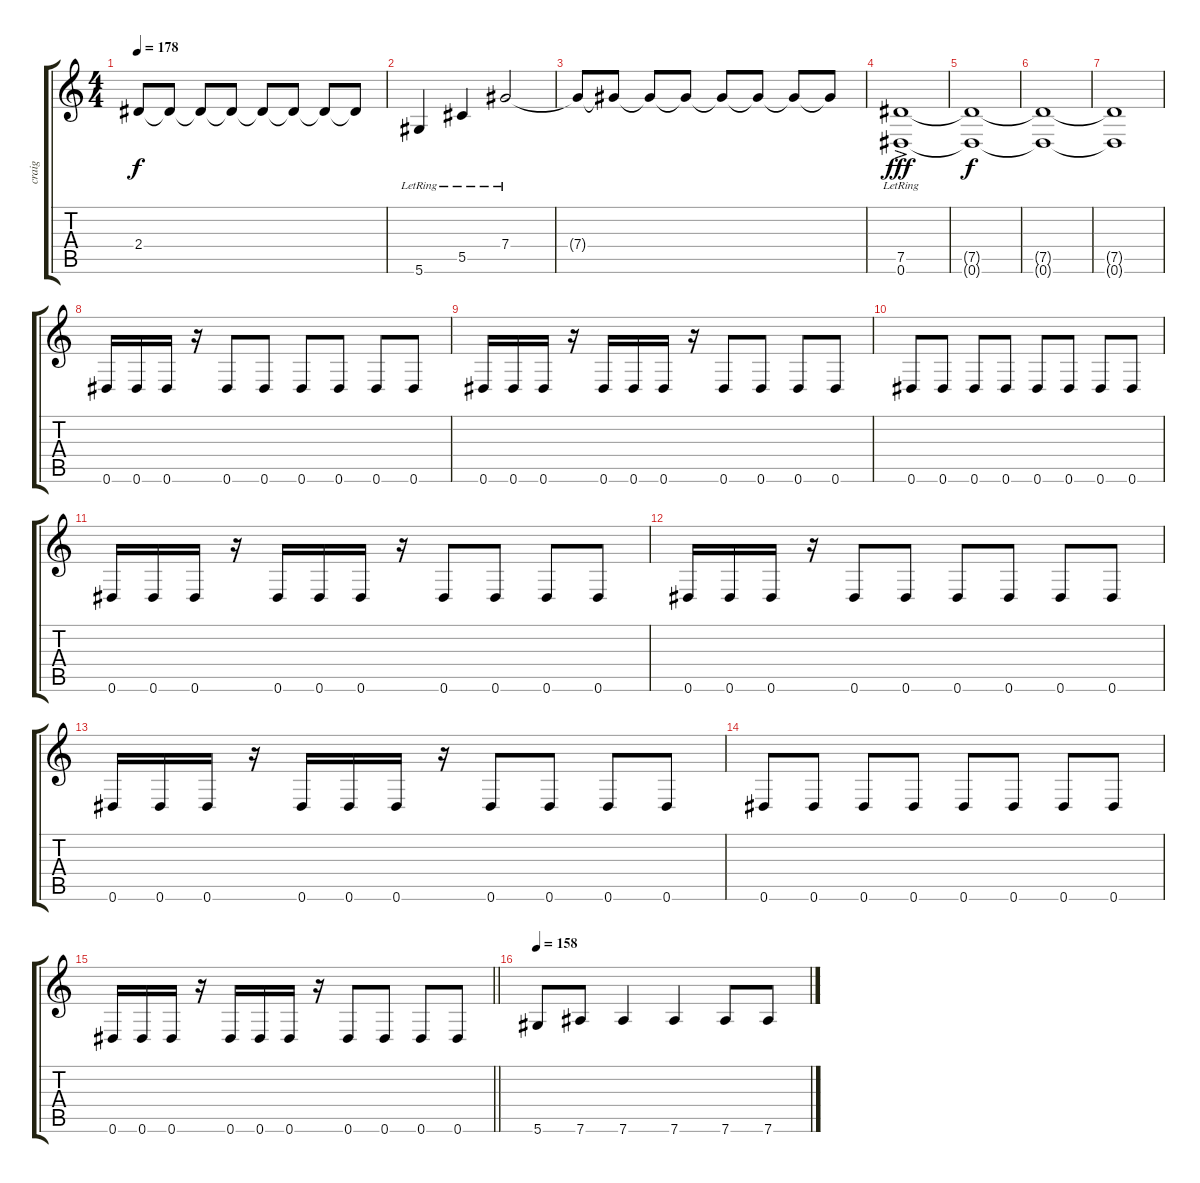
\track ("craig" "craig") {instrument slapbass2}
\staff {score tabs}
\tuning (Eb4 Bb3 Gb3 Db3 Ab2 Eb2) {hide}
\ts (4 4)
\tempo 178
\clef g2
\ks c
2.4{t}.8{dy f} 2.4{t}.8 2.4{t}.8 2.4{t}.8 2.4{t}.8 2.4{t}.8 2.4{t}.8 2.4{t}.8 |
5.6{lr}.4 5.5{lr}.4 7.4{lr}.2 |
7.4{t}.8 7.4{t}.8 7.4{t}.8 7.4{t}.8 7.4{t}.8 7.4{t}.8 7.4{t}.8 7.4{t}.8 |
(7.5{ac lr} 0.6{ac lr}).1{dy fff} |
(7.5{t} 0.6{t}).1{dy f} |
(7.5{t} 0.6{t}).1 |
(7.5{t} 0.6{t}).1 |
0.6.16 0.6.16 0.6.16 r.16 0.6.8 0.6.8 0.6.8 0.6.8 0.6.8 0.6.8 |
0.6.16 0.6.16 0.6.16 r.16 0.6.16 0.6.16 0.6.16 r.16 0.6.8 0.6.8 0.6.8 0.6.8 |
0.6.8 0.6.8 0.6.8 0.6.8 0.6.8 0.6.8 0.6.8 0.6.8 |
0.6.16 0.6.16 0.6.16 r.16 0.6.16 0.6.16 0.6.16 r.16 0.6.8 0.6.8 0.6.8 0.6.8 |
0.6.16 0.6.16 0.6.16 r.16 0.6.8 0.6.8 0.6.8 0.6.8 0.6.8 0.6.8 |
0.6.16 0.6.16 0.6.16 r.16 0.6.16 0.6.16 0.6.16 r.16 0.6.8 0.6.8 0.6.8 0.6.8 |
0.6.8 0.6.8 0.6.8 0.6.8 0.6.8 0.6.8 0.6.8 0.6.8 |
\barLineRight lightlight
0.6.16 0.6.16 0.6.16 r.16 0.6.16 0.6.16 0.6.16 r.16 0.6.8 0.6.8 0.6.8 0.6.8 |
\tempo 158
5.6.8 7.6.8 7.6.4 7.6.4 7.6.8 7.6.8
